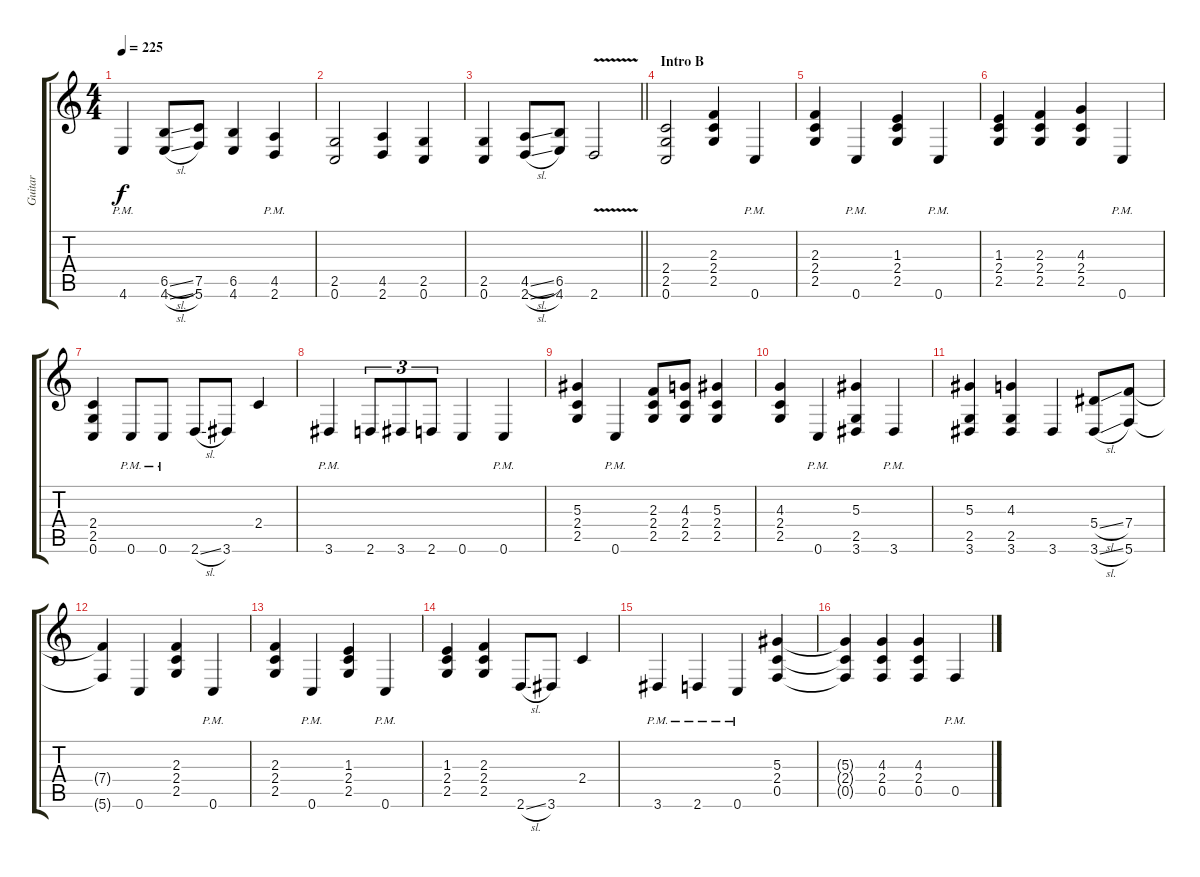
\track ("Guitar" "Guitar") {instrument distortionguitar}
\staff {score tabs}
\tuning (C4 G3 Eb3 Bb2 F2 C2) {hide}
\ts (4 4)
\tempo 225
\clef g2
\ks c
4.6{pm}.4{dy f} (6.5{sl} 4.6{sl}).8 (7.5 5.6).8 (6.5 4.6).4 (4.5{pm} 2.6{pm}).4 |
(2.5 0.6).2 (4.5 2.6).4 (2.5 0.6).4 |
\barLineRight lightlight
(2.5 0.6).4 (4.5{sl} 2.6{sl}).8 (6.5 4.6).8 2.6{v}.2 |
\section ("" "Intro B")
(2.4 2.5 0.6).2 (2.3 2.4 2.5).4 0.6{pm}.4 |
(2.3 2.4 2.5).4 0.6{pm}.4 (1.3 2.4 2.5).4 0.6{pm}.4 |
(1.3 2.4 2.5).4 (2.3 2.4 2.5).4 (4.3 2.4 2.5).4 0.6{pm}.4 |
(2.4 2.5 0.6).4 0.6{pm}.8 0.6{pm}.8 2.6{sl}.8 3.6.8 2.4.4 |
3.6{pm}.4 2.6.8{tu (3 2)} 3.6.8{tu (3 2)} 2.6.8{tu (3 2)} 0.6.4 0.6{pm}.4 |
(5.3 2.4 2.5).4 0.6{pm}.4 (2.3 2.4 2.5).8 (4.3 2.4 2.5).8 (5.3 2.4 2.5).4 |
(4.3 2.4 2.5).4 0.6{pm}.4 (5.3 2.5 3.6).4 3.6{pm}.4 |
(5.3 2.5 3.6).4 (4.3 2.5 3.6).4 3.6.4 (5.4{sl} 3.6{sl}).8 (7.4 5.6).8 |
(7.4{t} 5.6{t}).4 0.6.4 (2.3 2.4 2.5).4 0.6{pm}.4 |
(2.3 2.4 2.5).4 0.6{pm}.4 (1.3 2.4 2.5).4 0.6{pm}.4 |
(1.3 2.4 2.5).4 (2.3 2.4 2.5).4 2.6{sl}.8 3.6.8 2.4.4 |
3.6{pm}.4 2.6{pm}.4 0.6{pm}.4 (5.3 2.4 0.5).4 |
(5.3{t} 2.4{t} 0.5{t}).4 (4.3 2.4 0.5).4 (4.3 2.4 0.5).4 0.5{pm}.4
